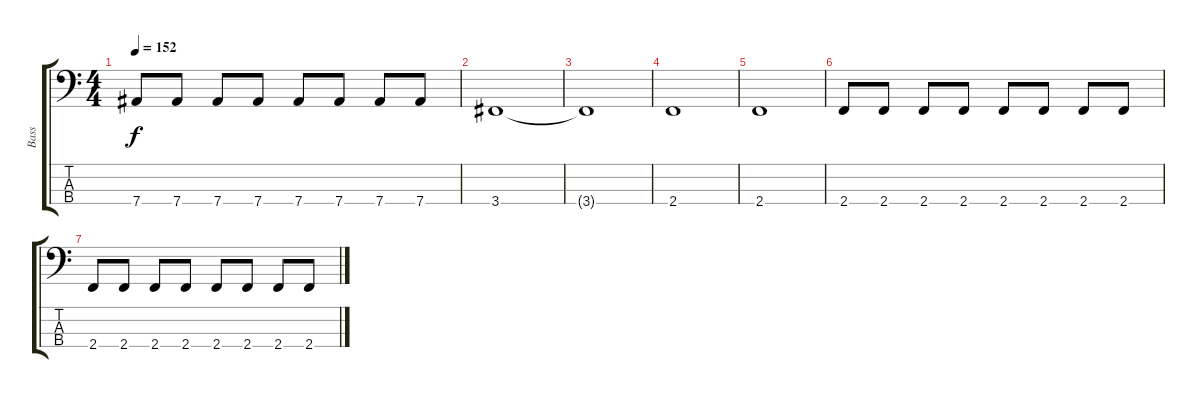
\track ("Bass" "Bass") {instrument electricbassfinger}
\staff {score tabs}
\tuning (Gb2 Db2 Ab1 Eb1) {hide}
\ts (4 4)
\tempo 152
\clef f4
\ks c
7.4.8{dy f} 7.4.8 7.4.8 7.4.8 7.4.8 7.4.8 7.4.8 7.4.8 |
3.4.1 |
3.4{t}.1 |
2.4.1 |
2.4.1 |
2.4.8 2.4.8 2.4.8 2.4.8 2.4.8 2.4.8 2.4.8 2.4.8 |
2.4.8 2.4.8 2.4.8 2.4.8 2.4.8 2.4.8 2.4.8 2.4.8
